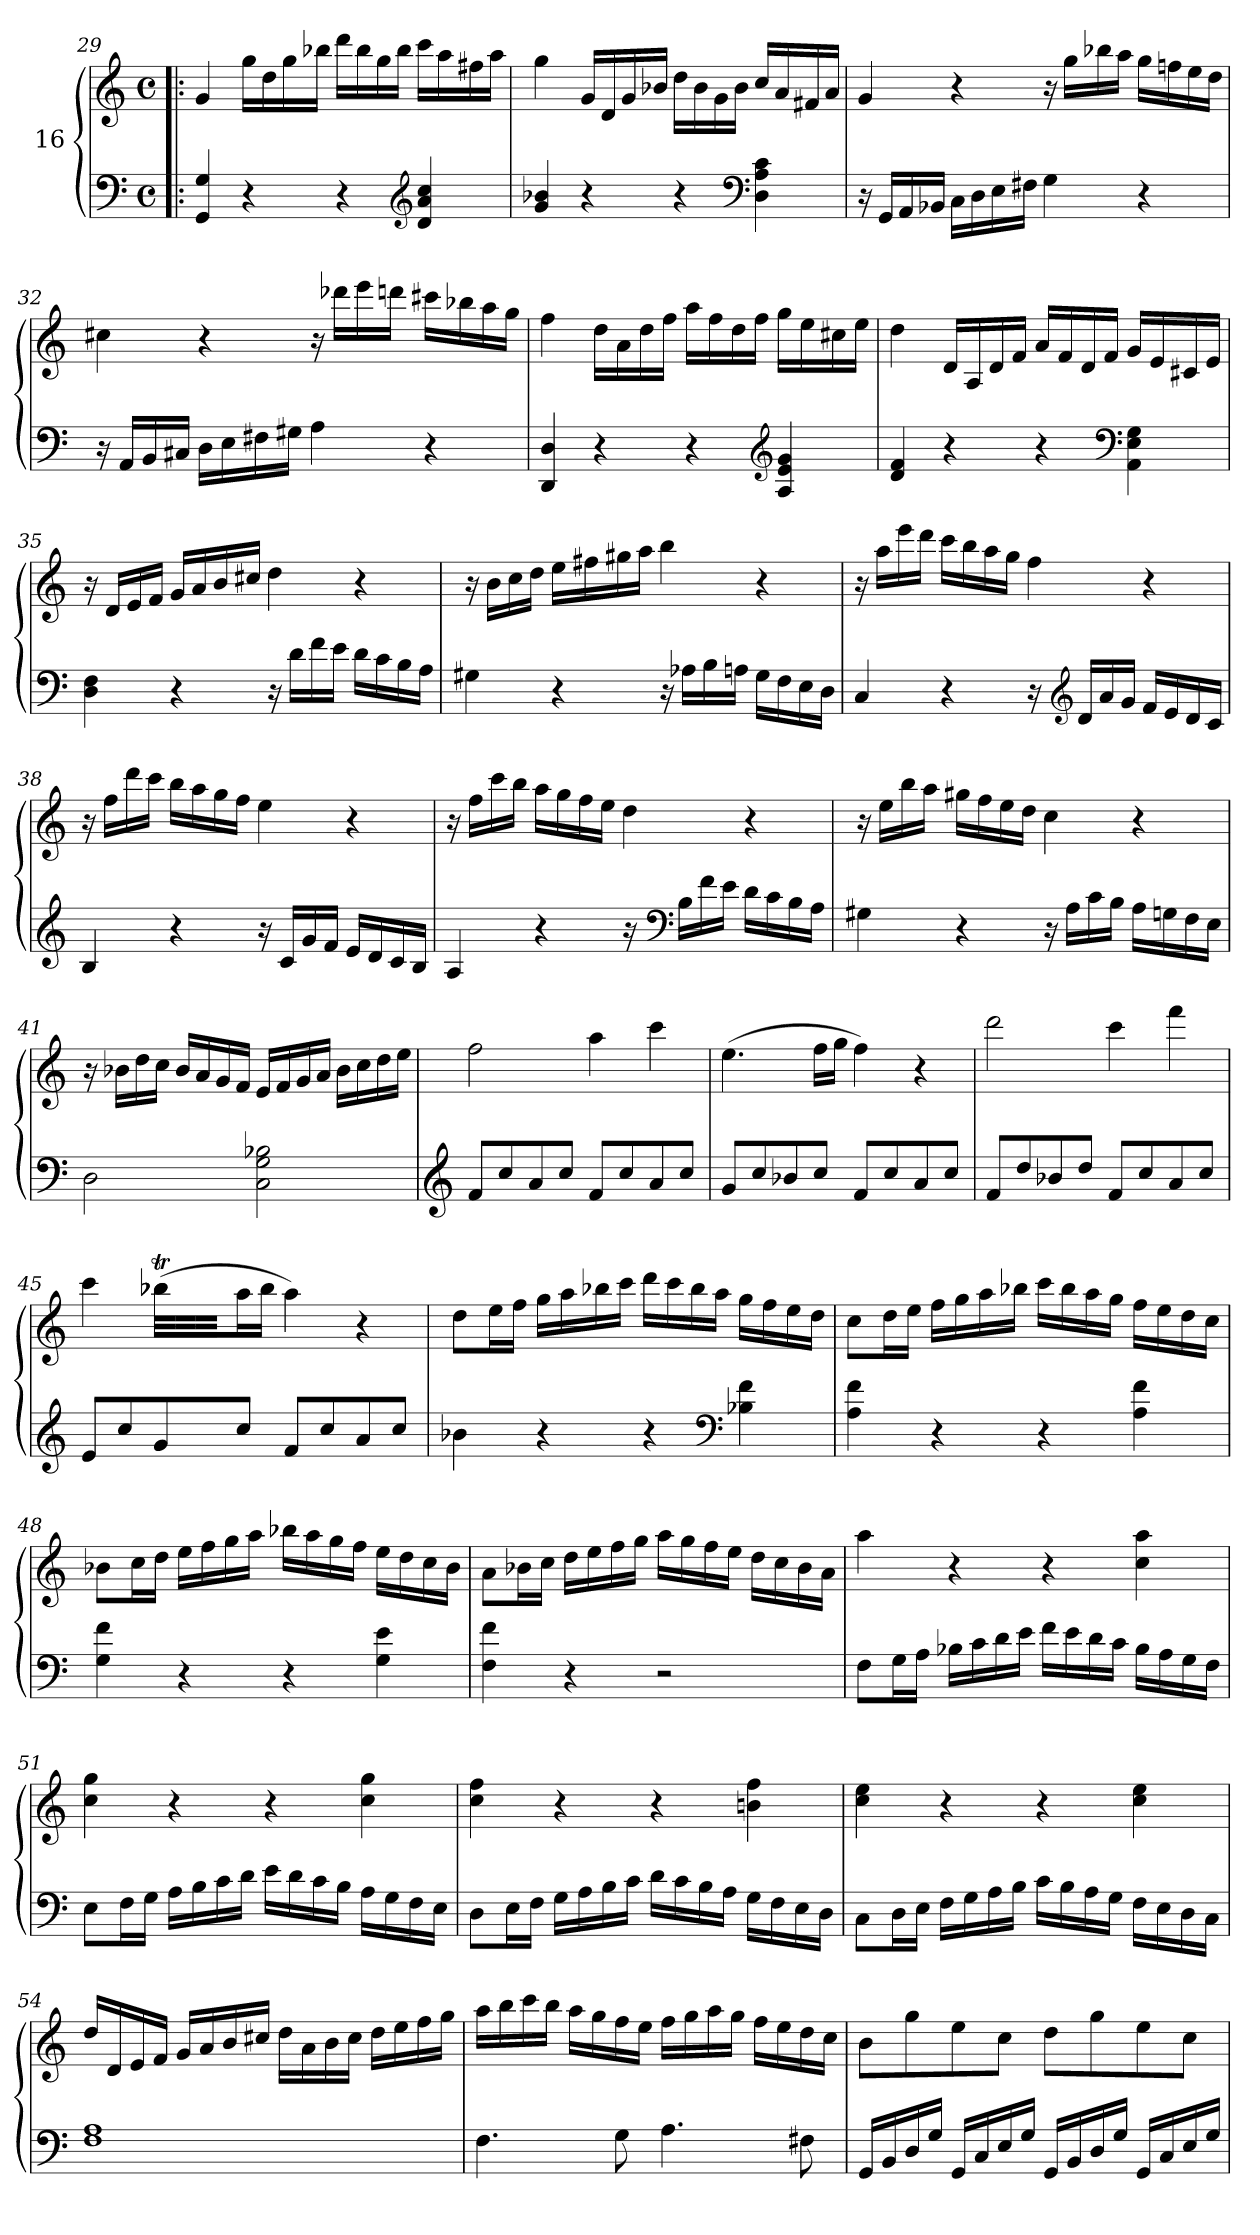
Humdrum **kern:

**kern	**kern
*part1	*part1
*staff2	*staff1
*I"16	*
!!LO:LB:g=z
*clefF4	*clefG2
*k[]	*k[]
*M4/4	*M4/4
*met(c)	*met(c)
=29!|:	=29!|:
4GG/ 4G/	4g/
4r	16gg\LL
.	16dd\
.	16gg\
.	16bb-X\JJ
4r	16ddd\LL
.	16bb-\
.	16gg\
.	16bb-\JJ
*clefG2	*
4d/ 4a/ 4cc/	16ccc\LL
.	16aa\
.	16ff#X\
.	16aa\JJ
=30	=30
4g/ 4b-X/	4gg\
4r	16g/LL
.	16d/
.	16g/
.	16b-X/JJ
4r	16dd\LL
.	16b-\
.	16g\
.	16b-\JJ
*clefF4	*
4D\ 4A\ 4c\	16cc/LL
.	16a/
.	16f#X/
.	16a/JJ
=31	=31
16r	4g/
16GG/LL	.
16AA/	.
16BB-X/JJ	.
16C\LL	4r
16D\	.
16E\	.
16F#X\JJ	.
4G\	16r
.	16gg\LL
.	16bb-X\
.	16aa\JJ
4r	16gg\LL
.	16ffn\
.	16ee\
.	16dd\JJ
!!LO:LB:g=z
=32	=32
16r	4cc#X\
16AA/LL	.
16BB/	.
16C#X/JJ	.
16D\LL	4r
16E\	.
16F#X\	.
16G#X\JJ	.
4A\	16r
.	16ddd-X\LL
.	16eee\
.	16dddn\JJ
4r	16ccc#X\LL
.	16bb-X\
.	16aa\
.	16gg\JJ
=33	=33
4DD/ 4D/	4ff\
4r	16dd\LL
.	16a\
.	16dd\
.	16ff\JJ
4r	16aa\LL
.	16ff\
.	16dd\
.	16ff\JJ
*clefG2	*
4A/ 4e/ 4g/	16gg\LL
.	16ee\
.	16cc#X\
.	16ee\JJ
=34	=34
4d/ 4f/	4dd\
4r	16d/LL
.	16A/
.	16d/
.	16f/JJ
4r	16a/LL
.	16f/
.	16d/
.	16f/JJ
*clefF4	*
4AA\ 4E\ 4G\	16g/LL
.	16e/
.	16c#X/
.	16e/JJ
!!LO:PB:g=z
=35	=35
4D\ 4F\	16r
.	16d/LL
.	16e/
.	16f/JJ
4r	16g/LL
.	16a/
.	16b/
.	16cc#X/JJ
16r	4dd\
16d\LL	.
16f\	.
16e\JJ	.
16d\LL	4r
16c\	.
16B\	.
16A\JJ	.
=36	=36
4G#X\	16r
.	16b\LL
.	16cc\
.	16dd\JJ
4r	16ee\LL
.	16ff#X\
.	16gg#X\
.	16aa\JJ
16r	4bb\
16A-X\LL	.
16B\	.
16An\JJ	.
16G#\LL	4r
16F\	.
16E\	.
16D\JJ	.
=37	=37
4C/	16r
.	16aa\LL
.	16eee\
.	16ddd\JJ
4r	16ccc\LL
.	16bb\
.	16aa\
.	16gg\JJ
16r	4ff\
*clefG2	*
16d/LL	.
16a/	.
16g/JJ	.
16f/LL	4r
16e/	.
16d/	.
16c/JJ	.
!!LO:LB:g=z
=38	=38
4B/	16r
.	16ff\LL
.	16ddd\
.	16ccc\JJ
4r	16bb\LL
.	16aa\
.	16gg\
.	16ff\JJ
16r	4ee\
16c/LL	.
16g/	.
16f/JJ	.
16e/LL	4r
16d/	.
16c/	.
16B/JJ	.
=39	=39
4A/	16r
.	16ff\LL
.	16ccc\
.	16bb\JJ
4r	16aa\LL
.	16gg\
.	16ff\
.	16ee\JJ
16r	4dd\
*clefF4	*
16B\LL	.
16f\	.
16e\JJ	.
16d\LL	4r
16c\	.
16B\	.
16A\JJ	.
=40	=40
4G#X\	16r
.	16ee\LL
.	16bb\
.	16aa\JJ
4r	16gg#X\LL
.	16ff\
.	16ee\
.	16dd\JJ
16r	4cc\
16A\LL	.
16c\	.
16B\JJ	.
16A\LL	4r
16Gn\	.
16F\	.
16E\JJ	.
!!LO:LB:g=z
=41	=41
2D\	16r
.	16b-X\LL
.	16dd\
.	16cc\JJ
.	16b-/LL
.	16a/
.	16g/
.	16f/JJ
2C\ 2G\ 2B-X\	16e/LL
.	16f/
.	16g/
.	16a/JJ
.	16b-\LL
.	16cc\
.	16dd\
.	16ee\JJ
=42	=42
*clefG2	*
8f/L	2ff\
8cc/	.
8a/	.
8cc/J	.
8f/L	4aa\
8cc/	.
8a/	4ccc\
8cc/J	.
=43	=43
8g/L	(>4.ee\
8cc/	.
8b-X/	.
8cc/J	16ff\LL
.	16gg\JJ
8f/L	4ff\)
8cc/	.
8a/	4r
8cc/J	.
=44	=44
8f/L	2ddd\
8dd/	.
8b-X/	.
8dd/J	.
8f/L	4ccc\
8cc/	.
8a/	4fff\
8cc/J	.
!!LO:LB:g=z
=45	=45
*	*^
8e/L	4ccc\	4ryy
8cc/	.	.
8g/	(<8bb-XT\L	32bb-\LLL
.	.	32aa\yy
.	.	32bb-\yy
.	.	32aa\JJJyy
8cc/J	16aa\L	2ryy
.	16bb-\JJ	.
8f/L	4aa\)	.
8cc/	.	.
8a/	4r	.
8cc/J	.	8ryy
*	*v	*v
=46	=46
4b-X\	8dd\L
.	16ee\L
.	16ff\JJ
4r	16gg\LL
.	16aa\
.	16bb-X\
.	16ccc\JJ
4r	16ddd\LL
.	16ccc\
.	16bb-\
.	16aa\JJ
*clefF4	*
4B-X\ 4f\	16gg\LL
.	16ff\
.	16ee\
.	16dd\JJ
=47	=47
4A\ 4f\	8cc\L
.	16dd\L
.	16ee\JJ
4r	16ff\LL
.	16gg\
.	16aa\
.	16bb-X\JJ
4r	16ccc\LL
.	16bb-\
.	16aa\
.	16gg\JJ
4A\ 4f\	16ff\LL
.	16ee\
.	16dd\
.	16cc\JJ
!!LO:LB:g=z
=48	=48
4G\ 4f\	8b-X\L
.	16cc\L
.	16dd\JJ
4r	16ee\LL
.	16ff\
.	16gg\
.	16aa\JJ
4r	16bb-X\LL
.	16aa\
.	16gg\
.	16ff\JJ
4G\ 4e\	16ee\LL
.	16dd\
.	16cc\
.	16b-\JJ
=49	=49
4F\ 4f\	8a\L
.	16b-X\L
.	16cc\JJ
4r	16dd\LL
.	16ee\
.	16ff\
.	16gg\JJ
2r	16aa\LL
.	16gg\
.	16ff\
.	16ee\JJ
.	16dd\LL
.	16cc\
.	16b-\
.	16a\JJ
=50	=50
8F\L	4aa\
16G\L	.
16A\JJ	.
16B-X\LL	4r
16c\	.
16d\	.
16e\JJ	.
16f\LL	4r
16e\	.
16d\	.
16c\JJ	.
16B-\LL	4cc\ 4aa\
16A\	.
16G\	.
16F\JJ	.
!!LO:LB:g=z
=51	=51
8E\L	4cc\ 4gg\
16F\L	.
16G\JJ	.
16A\LL	4r
16B\	.
16c\	.
16d\JJ	.
16e\LL	4r
16d\	.
16c\	.
16B\JJ	.
16A\LL	4cc\ 4gg\
16G\	.
16F\	.
16E\JJ	.
=52	=52
8D\L	4cc\ 4ff\
16E\L	.
16F\JJ	.
16G\LL	4r
16A\	.
16B\	.
16c\JJ	.
16d\LL	4r
16c\	.
16B\	.
16A\JJ	.
16G\LL	4bn\ 4ff\
16F\	.
16E\	.
16D\JJ	.
=53	=53
8C\L	4cc\ 4ee\
16D\L	.
16E\JJ	.
16F\LL	4r
16G\	.
16A\	.
16B\JJ	.
16c\LL	4r
16B\	.
16A\	.
16G\JJ	.
16F\LL	4cc\ 4ee\
16E\	.
16D\	.
16C\JJ	.
!!LO:PB:g=z
=54	=54
1F 1A	16dd/LL
.	16d/
.	16e/
.	16f/JJ
.	16g/LL
.	16a/
.	16b/
.	16cc#X/JJ
.	16dd\LL
.	16a\
.	16b\
.	16cc#\JJ
.	16dd\LL
.	16ee\
.	16ff\
.	16gg\JJ
=55	=55
4.F\	16aa\LL
.	16bb\
.	16ccc\
.	16bb\JJ
.	16aa\LL
.	16gg\
8G\	16ff\
.	16ee\JJ
4.A\	16ff\LL
.	16gg\
.	16aa\
.	16gg\JJ
.	16ff\LL
.	16ee\
8F#X\	16dd\
.	16cc\JJ
=56	=56
16GG/LL	8b\L
16BB/	.
16D/	8gg\
16G/JJ	.
16GG/LL	8ee\
16C/	.
16E/	8cc\J
16G/JJ	.
16GG/LL	8dd\L
16BB/	.
16D/	8gg\
16G/JJ	.
16GG/LL	8ee\
16C/	.
16E/	8cc\J
16G/JJ	.
=	=
*-	*-
